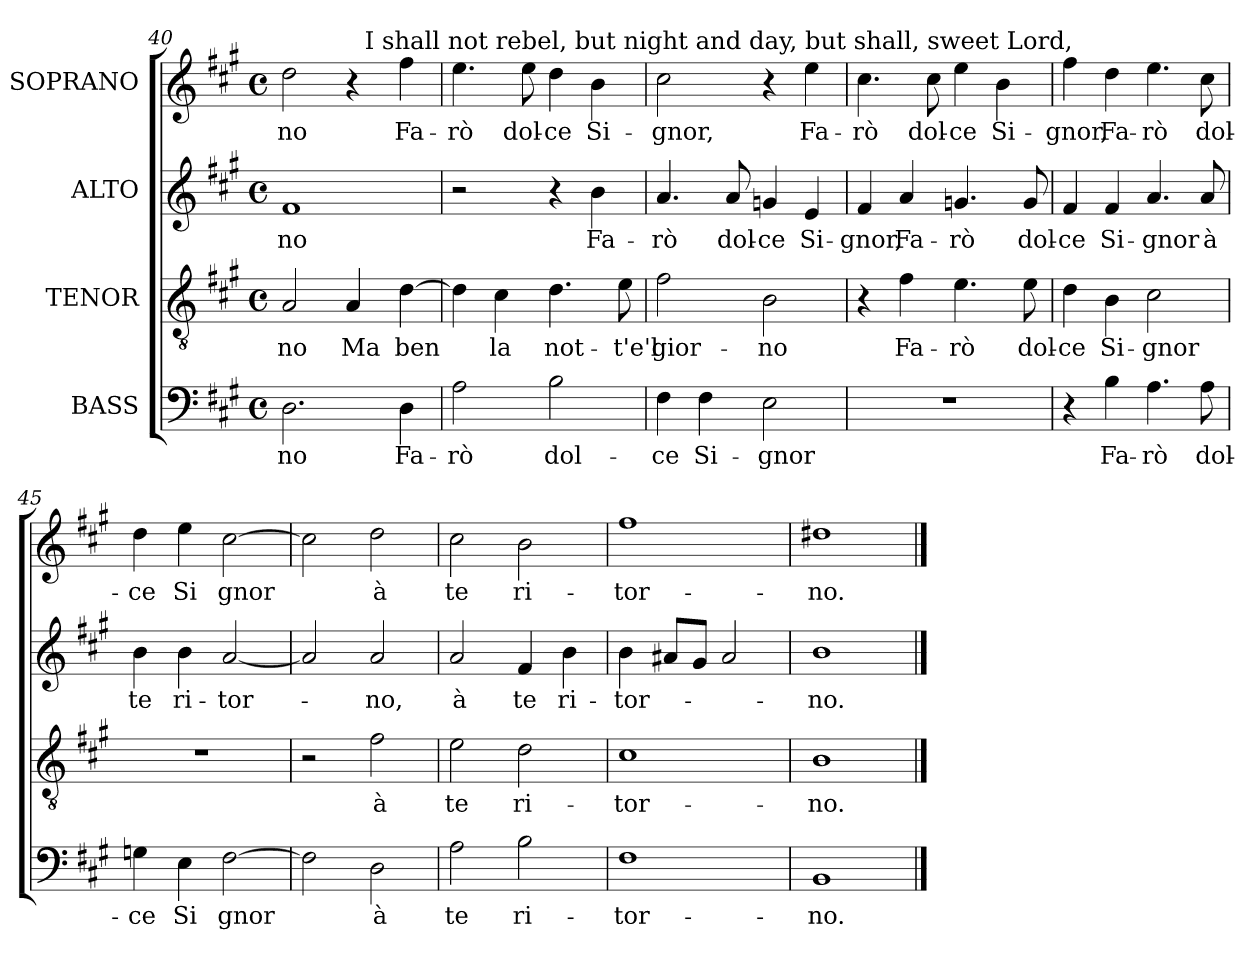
**kern	**text	**kern	**text	**kern	**text	**kern	**text
*part4	*part4	*part3	*part3	*part2	*part2	*part1	*part1
*staff4	*staff4	*staff3	*staff3	*staff2	*staff2	*staff1	*staff1
*I"BASS	*	*I"TENOR	*	*I"ALTO	*	*I"SOPRANO	*
*clefF4	*	*clefGv2	*	*clefG2	*	*clefG2	*
*k[f#c#g#]	*	*k[f#c#g#]	*	*k[f#c#g#]	*	*k[f#c#g#]	*
*A:	*	*A:	*	*A:	*	*A:	*
*M4/4	*	*M4/4	*	*M4/4	*	*M4/4	*
*met(c)	*	*met(c)	*	*met(c)	*	*met(c)	*
=40	=40	=40	=40	=40	=40	=40	=40
!	!LO:LY:b	!	!LO:LY:b	!	!LO:LY:b	!	!LO:LY:b
*	*	*	*	*	*	*^	*
2.D\	-no	2A/	-no	1f#	-no	2dd\	2ryy	-no
!	!	!	!LO:LY:b	!	!	!	!	!
.	.	4A/	Ma	.	.	4r	16ryy	.
!	!	!	!	!	!	!	!LO:TX:a:t=I shall not rebel, but night and day, but shall, sweet Lord,	!
.	.	.	.	.	.	.	4..ryy	.
!	!LO:LY:b	!	!LO:LY:b	!	!	!	!	!LO:LY:b
4D\	Fa-	[>4d\	ben	.	.	4ff#\	.	Fa-
=41	=41	=41	=41	=41	=41	=41	=41	=41
!	!LO:LY:b	!	!	!	!	!	!	!LO:LY:b
*	*	*	*	*	*	*v	*v	*
2A\	-rò	4d\]	.	2r	.	4.ee\	-rò
!	!	!	!LO:LY:b	!	!	!	!
.	.	4c#\	la	.	.	.	.
!	!	!	!	!	!	!	!LO:LY:b
.	.	.	.	.	.	8ee\	dol-
!	!LO:LY:b	!	!LO:LY:b	!	!	!	!LO:LY:b
2B\	dol-	4.d\	not-	4r	.	4dd\	-ce
!	!	!	!	!	!LO:LY:b	!	!LO:LY:b
.	.	.	.	4b\	Fa-	4b\	Si-
!	!	!	!LO:LY:b	!	!	!	!
.	.	8e\	-t'e'l	.	.	.	.
=42	=42	=42	=42	=42	=42	=42	=42
!	!LO:LY:b	!	!LO:LY:b	!	!LO:LY:b	!	!LO:LY:b
4F#\	-ce	2f#\	gior-	4.a/	-rò	2cc#\	-gnor,
!	!LO:LY:b	!	!	!	!	!	!
4F#\	Si-	.	.	.	.	.	.
!	!	!	!	!	!LO:LY:b	!	!
.	.	.	.	8a/	dol-	.	.
!	!LO:LY:b	!	!LO:LY:b	!	!LO:LY:b	!	!
2E\	-gnor	2B\	-no	4gn/	-ce	4r	.
!	!	!	!	!	!LO:LY:b	!	!LO:LY:b
.	.	.	.	4e/	Si-	4ee\	Fa-
=43	=43	=43	=43	=43	=43	=43	=43
!	!	!	!	!	!LO:LY:b	!	!LO:LY:b
1r	.	4r	.	4f#/	-gnor,	4.cc#\	-rò
!	!	!	!LO:LY:b	!	!LO:LY:b	!	!
.	.	4f#\	Fa-	4a/	Fa-	.	.
!	!	!	!	!	!	!	!LO:LY:b
.	.	.	.	.	.	8cc#\	dol-
!	!	!	!LO:LY:b	!	!LO:LY:b	!	!LO:LY:b
.	.	4.e\	-rò	4.gn/	-rò	4ee\	-ce
!	!	!	!	!	!	!	!LO:LY:b
.	.	.	.	.	.	4b\	Si-
!	!	!	!LO:LY:b	!	!LO:LY:b	!	!
.	.	8e\	dol-	8g/	dol-	.	.
!!LO:PB:g=z
=44	=44	=44	=44	=44	=44	=44	=44
!	!	!	!LO:LY:b	!	!LO:LY:b	!	!LO:LY:b
4r	.	4d\	-ce	4f#/	-ce	4ff#\	-gnor,
!	!LO:LY:b	!	!LO:LY:b	!	!LO:LY:b	!	!LO:LY:b
4B\	Fa-	4B\	Si-	4f#/	Si-	4dd\	Fa-
!	!LO:LY:b	!	!LO:LY:b	!	!LO:LY:b	!	!LO:LY:b
4.A\	-rò	2c#\	-gnor	4.a/	-gnor	4.ee\	-rò
!	!LO:LY:b	!	!	!	!LO:LY:b	!	!LO:LY:b
8A\	dol-	.	.	8a/	à	8cc#\	dol-
=45	=45	=45	=45	=45	=45	=45	=45
!	!LO:LY:b	!	!	!	!LO:LY:b	!	!LO:LY:b
4Gn\	-ce	1r	.	4b\	te	4dd\	-ce
!	!LO:LY:b	!	!	!	!LO:LY:b	!	!LO:LY:b
4E\	Si	.	.	4b\	ri-	4ee\	Si
!	!LO:LY:b	!	!	!	!LO:LY:b	!	!LO:LY:b
[>2F#\	gnor	.	.	[<2a/	-tor-	[>2cc#\	gnor
=46	=46	=46	=46	=46	=46	=46	=46
2F#\]	.	2r	.	2a/]	.	2cc#\]	.
!	!LO:LY:b	!	!LO:LY:b	!	!LO:LY:b	!	!LO:LY:b
2D\	à	2f#\	à	2a/	-no,	2dd\	à
=47	=47	=47	=47	=47	=47	=47	=47
!	!LO:LY:b	!	!LO:LY:b	!	!LO:LY:b	!	!LO:LY:b
2A\	te	2e\	te	2a/	à	2cc#\	te
!	!LO:LY:b	!	!LO:LY:b	!	!LO:LY:b	!	!LO:LY:b
2B\	ri-	2d\	ri-	4f#/	te	2b\	ri-
!	!	!	!	!	!LO:LY:b	!	!
.	.	.	.	4b\	ri-	.	.
=48	=48	=48	=48	=48	=48	=48	=48
!	!LO:LY:b	!	!LO:LY:b	!	!LO:LY:b	!	!LO:LY:b
1F#	-tor-	1c#	-tor-	4b\	-tor-	1ff#	-tor-
.	.	.	.	8a#X/L	.	.	.
.	.	.	.	8g#/J	.	.	.
.	.	.	.	2a#/	.	.	.
=49	=49	=49	=49	=49	=49	=49	=49
!	!LO:LY:b	!	!LO:LY:b	!	!LO:LY:b	!	!LO:LY:b
1BB	-no.	1B	-no.	1b	-no.	1dd#X	-no.
==	==	==	==	==	==	==	==
*-	*-	*-	*-	*-	*-	*-	*-
